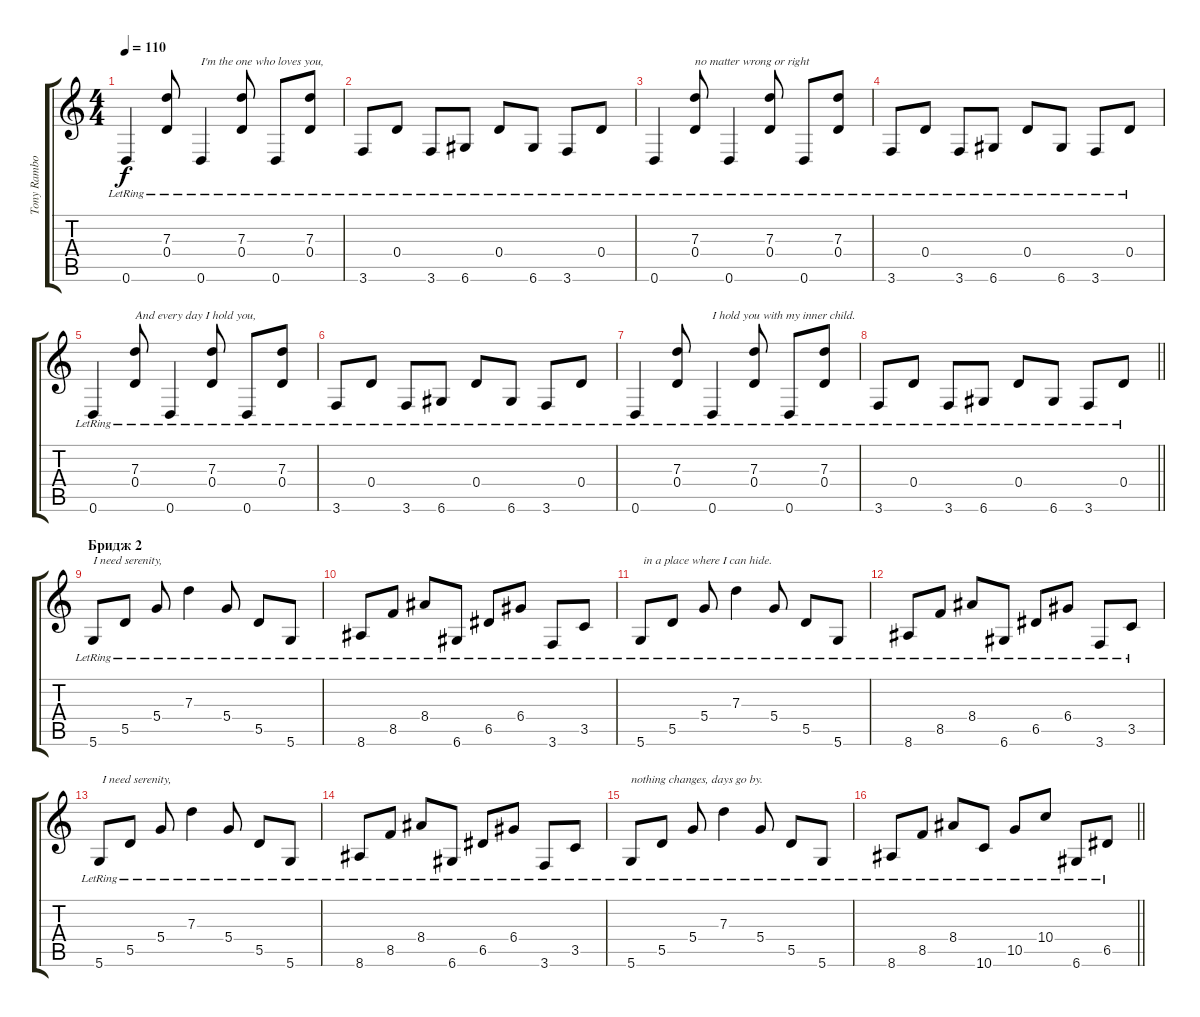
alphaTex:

\track ("Tony Rambola [Acoustic Guitar] 12 String" "Tony Rambo") {instrument acousticguitarsteel}
\staff {score tabs}
\tuning (E4 B3 G3 D3 A2 D2) {hide}
\ts (4 4)
\tempo 110
\clef g2
\ks c
0.6{lr}.4{dy f} (7.3{lr} 0.4{lr}).8 0.6{lr}.4{txt "I'm the one who loves you, "} (7.3{lr} 0.4{lr}).8 0.6{lr}.8 (7.3{lr} 0.4{lr}).8 |
3.6{lr}.8 0.4{lr}.8 3.6{lr}.8 6.6{lr}.8 0.4{lr}.8 6.6{lr}.8 3.6{lr}.8 0.4{lr}.8 |
0.6{lr}.4 (7.3{lr} 0.4{lr}).8{txt "no matter wrong or right"} 0.6{lr}.4 (7.3{lr} 0.4{lr}).8 0.6{lr}.8 (7.3{lr} 0.4{lr}).8 |
3.6{lr}.8 0.4{lr}.8 3.6{lr}.8 6.6{lr}.8 0.4{lr}.8 6.6{lr}.8 3.6{lr}.8 0.4{lr}.8 |
0.6{lr}.4 (7.3{lr} 0.4{lr}).8{txt "And every day I hold you, "} 0.6{lr}.4 (7.3{lr} 0.4{lr}).8 0.6{lr}.8 (7.3{lr} 0.4{lr}).8 |
3.6{lr}.8 0.4{lr}.8 3.6{lr}.8 6.6{lr}.8 0.4{lr}.8 6.6{lr}.8 3.6{lr}.8 0.4{lr}.8 |
0.6{lr}.4 (7.3{lr} 0.4{lr}).8 0.6{lr}.4{txt "I hold you with my inner child. "} (7.3{lr} 0.4{lr}).8 0.6{lr}.8 (7.3{lr} 0.4{lr}).8 |
\barLineRight lightlight
3.6{lr}.8 0.4{lr}.8 3.6{lr}.8 6.6{lr}.8 0.4{lr}.8 6.6{lr}.8 3.6{lr}.8 0.4{lr}.8 |
\section ("" "Бридж 2")
5.6{lr}.8{txt "I need serenity,"} 5.5{lr}.8 5.4{lr}.8 7.3{lr}.4 5.4{lr}.8 5.5{lr}.8 5.6{lr}.8 |
8.6{lr}.8 8.5{lr}.8 8.4{lr}.8 6.6{lr}.8 6.5{lr}.8 6.4{lr}.8 3.6{lr}.8 3.5{lr}.8 |
5.6{lr}.8{txt " in a place where I can hide."} 5.5{lr}.8 5.4{lr}.8 7.3{lr}.4 5.4{lr}.8 5.5{lr}.8 5.6{lr}.8 |
8.6{lr}.8 8.5{lr}.8 8.4{lr}.8 6.6{lr}.8 6.5{lr}.8 6.4{lr}.8 3.6{lr}.8 3.5{lr}.8 |
5.6{lr}.8{txt " I need serenity, "} 5.5{lr}.8 5.4{lr}.8 7.3{lr}.4 5.4{lr}.8 5.5{lr}.8 5.6{lr}.8 |
8.6{lr}.8 8.5{lr}.8 8.4{lr}.8 6.6{lr}.8 6.5{lr}.8 6.4{lr}.8 3.6{lr}.8 3.5{lr}.8 |
5.6{lr}.8{txt "nothing changes, days go by. "} 5.5{lr}.8 5.4{lr}.8 7.3{lr}.4 5.4{lr}.8 5.5{lr}.8 5.6{lr}.8 |
\barLineRight lightlight
8.6{lr}.8 8.5{lr}.8 8.4{lr}.8 10.6{lr}.8 10.5{lr}.8 10.4{lr}.8 6.6{lr}.8 6.5{lr}.8
